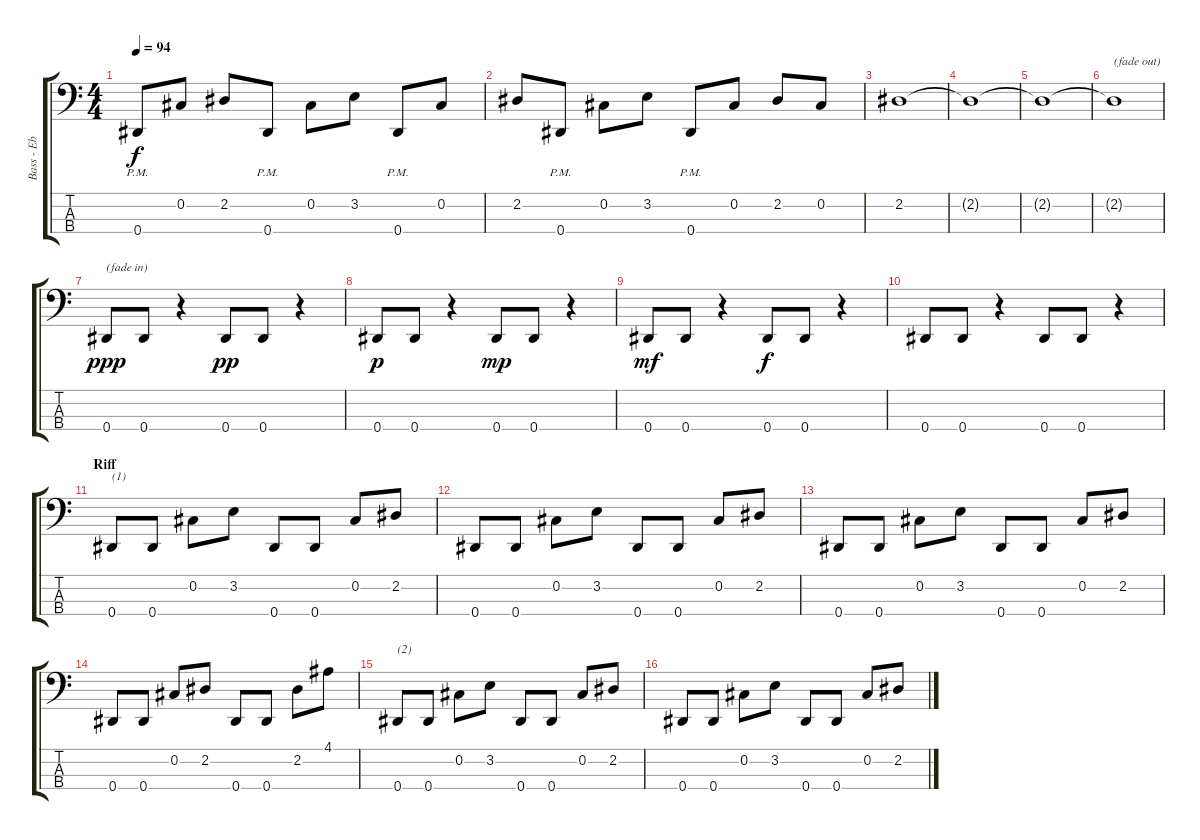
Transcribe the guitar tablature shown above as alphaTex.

\track ("Bass - Eb" "Bass - Eb") {instrument electricbassfinger}
\staff {score tabs}
\tuning (Gb2 Db2 Ab1 Eb1) {hide}
\ts (4 4)
\tempo 94
\clef f4
\ks c
0.4{pm}.8{dy f} 0.2.8 2.2.8 0.4{pm}.8 0.2.8 3.2.8 0.4{pm}.8 0.2.8 |
2.2.8 0.4{pm}.8 0.2.8 3.2.8 0.4{pm}.8 0.2.8 2.2.8 0.2.8 |
2.2.1 |
2.2{t}.1 |
2.2{t}.1 |
2.2{t}.1{txt "(fade out)" volume 0} |
0.4.8{txt "(fade in)" dy ppp volume 13} 0.4.8 r.4 0.4.8{dy pp} 0.4.8 r.4 |
0.4.8{dy p} 0.4.8 r.4 0.4.8{dy mp} 0.4.8 r.4 |
0.4.8{dy mf} 0.4.8 r.4 0.4.8{dy f} 0.4.8 r.4 |
0.4.8 0.4.8 r.4 0.4.8 0.4.8 r.4 |
\section ("" "Riff")
0.4.8{txt "(1)"} 0.4.8 0.2.8 3.2.8 0.4.8 0.4.8 0.2.8 2.2.8 |
0.4.8 0.4.8 0.2.8 3.2.8 0.4.8 0.4.8 0.2.8 2.2.8 |
0.4.8 0.4.8 0.2.8 3.2.8 0.4.8 0.4.8 0.2.8 2.2.8 |
0.4.8 0.4.8 0.2.8 2.2.8 0.4.8 0.4.8 2.2.8 4.1.8 |
0.4.8{txt "(2)"} 0.4.8 0.2.8 3.2.8 0.4.8 0.4.8 0.2.8 2.2.8 |
0.4.8 0.4.8 0.2.8 3.2.8 0.4.8 0.4.8 0.2.8 2.2.8
